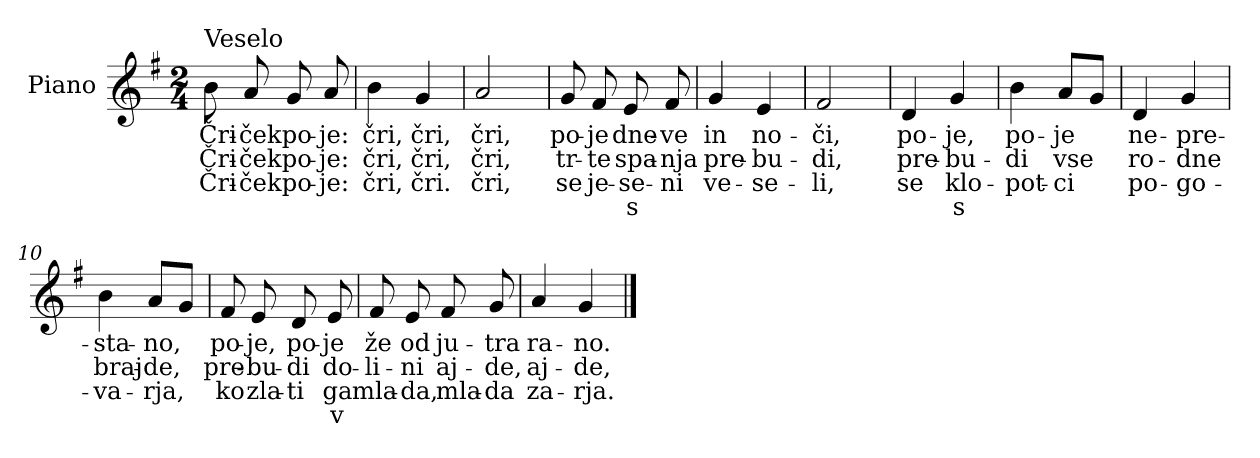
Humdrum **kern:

**kern	**text	**text	**text	**text
*part1	*part1	*part1	*part1	*part1
*staff1	*staff1	*staff1	*staff1	*staff1
*I"Piano	*	*	*	*
*I'Pno.	*	*	*	*
*clefG2	*	*	*	*
*k[f#]	*	*	*	*
*M2/4	*	*	*	*
=1	=1	=1	=1	=1
!LO:TX:t=Veselo	!	!	!	!
!	!LO:LY:b	!LO:LY:b	!LO:LY:b	!
8b\	Čri-	Čri-	Čri-	.
!	!LO:LY:b	!LO:LY:b	!LO:LY:b	!
8a/	-ček	-ček	-ček	.
!	!LO:LY:b	!LO:LY:b	!LO:LY:b	!
8g/	po-	po-	po-	.
!	!LO:LY:b	!LO:LY:b	!LO:LY:b	!
8a/	-je:	-je:	-je:	.
=2	=2	=2	=2	=2
!	!LO:LY:b	!LO:LY:b	!LO:LY:b	!
4b\	čri,	čri,	čri,	.
!	!LO:LY:b	!LO:LY:b	!LO:LY:b	!
4g/	čri,	čri,	čri.	.
=3	=3	=3	=3	=3
!	!LO:LY:b	!LO:LY:b	!LO:LY:b	!
2aZ/	čri,	čri,	čri,	.
=4	=4	=4	=4	=4
!	!LO:LY:b	!LO:LY:b	!LO:LY:b	!
8g/	po-	tr-	se	.
!	!LO:LY:b	!LO:LY:b	!LO:LY:b	!
8f#/	-je	-te	je-	.
!	!LO:LY:b	!LO:LY:b	!LO:LY:b	!LO:LY:b
8e/	dne-	spa-	-se-	s
!	!LO:LY:b	!LO:LY:b	!LO:LY:b	!
8f#/	-ve	-nja	-ni	.
=5	=5	=5	=5	=5
!	!LO:LY:b	!LO:LY:b	!LO:LY:b	!
4g/	in	pre-	ve-	.
!	!LO:LY:b	!LO:LY:b	!LO:LY:b	!
4e/	no-	-bu-	-se-	.
=6	=6	=6	=6	=6
!	!LO:LY:b	!LO:LY:b	!LO:LY:b	!
2f#Z/	-či,	-di,	-li,	.
=7	=7	=7	=7	=7
!	!LO:LY:b	!LO:LY:b	!LO:LY:b	!
4d/	po-	pre-	se	.
!	!LO:LY:b	!LO:LY:b	!LO:LY:b	!LO:LY:b
4g/	-je,	-bu-	klo-	s
!!LO:LB:g=z
=8	=8	=8	=8	=8
!	!LO:LY:b	!LO:LY:b	!LO:LY:b	!
4b\	po-	-di	-pot-	.
!	!LO:LY:b	!LO:LY:b	!LO:LY:b	!
8a/L	-je	vse	-ci	.
8g/J	.	.	.	.
=9	=9	=9	=9	=9
!	!LO:LY:b	!LO:LY:b	!LO:LY:b	!
4d/	ne-	ro-	po-	.
!	!LO:LY:b	!LO:LY:b	!LO:LY:b	!
4g/	-pre-	-dne	-go-	.
=10	=10	=10	=10	=10
!	!LO:LY:b	!LO:LY:b	!LO:LY:b	!
4b\	-sta-	braj-	-va-	.
!	!LO:LY:b	!LO:LY:b	!LO:LY:b	!
8a/L	-no,	-de,	-rja,	.
8g/J	.	.	.	.
=11	=11	=11	=11	=11
!	!LO:LY:b	!LO:LY:b	!LO:LY:b	!
8f#/	po-	pre-	ko	.
!	!LO:LY:b	!LO:LY:b	!LO:LY:b	!
8e/	-je,	-bu-	zla-	.
!	!LO:LY:b	!LO:LY:b	!LO:LY:b	!
8d/	po-	-di	-ti	.
!	!LO:LY:b	!LO:LY:b	!LO:LY:b	!LO:LY:b
8e/	-je	do-	ga	v
=12	=12	=12	=12	=12
!	!LO:LY:b	!LO:LY:b	!LO:LY:b	!
8f#/	že	-li-	mla-	.
!	!LO:LY:b	!LO:LY:b	!LO:LY:b	!
8e/	od	-ni	-da,	.
!	!LO:LY:b	!LO:LY:b	!LO:LY:b	!
8f#/	ju-	aj-	mla-	.
!	!LO:LY:b	!LO:LY:b	!LO:LY:b	!
8g/	-tra	-de,	-da	.
=13	=13	=13	=13	=13
!	!LO:LY:b	!LO:LY:b	!LO:LY:b	!
4a/	ra-	aj-	za-	.
!	!LO:LY:b	!LO:LY:b	!LO:LY:b	!
4g/	-no.	-de,	-rja.	.
==	==	==	==	==
*-	*-	*-	*-	*-
